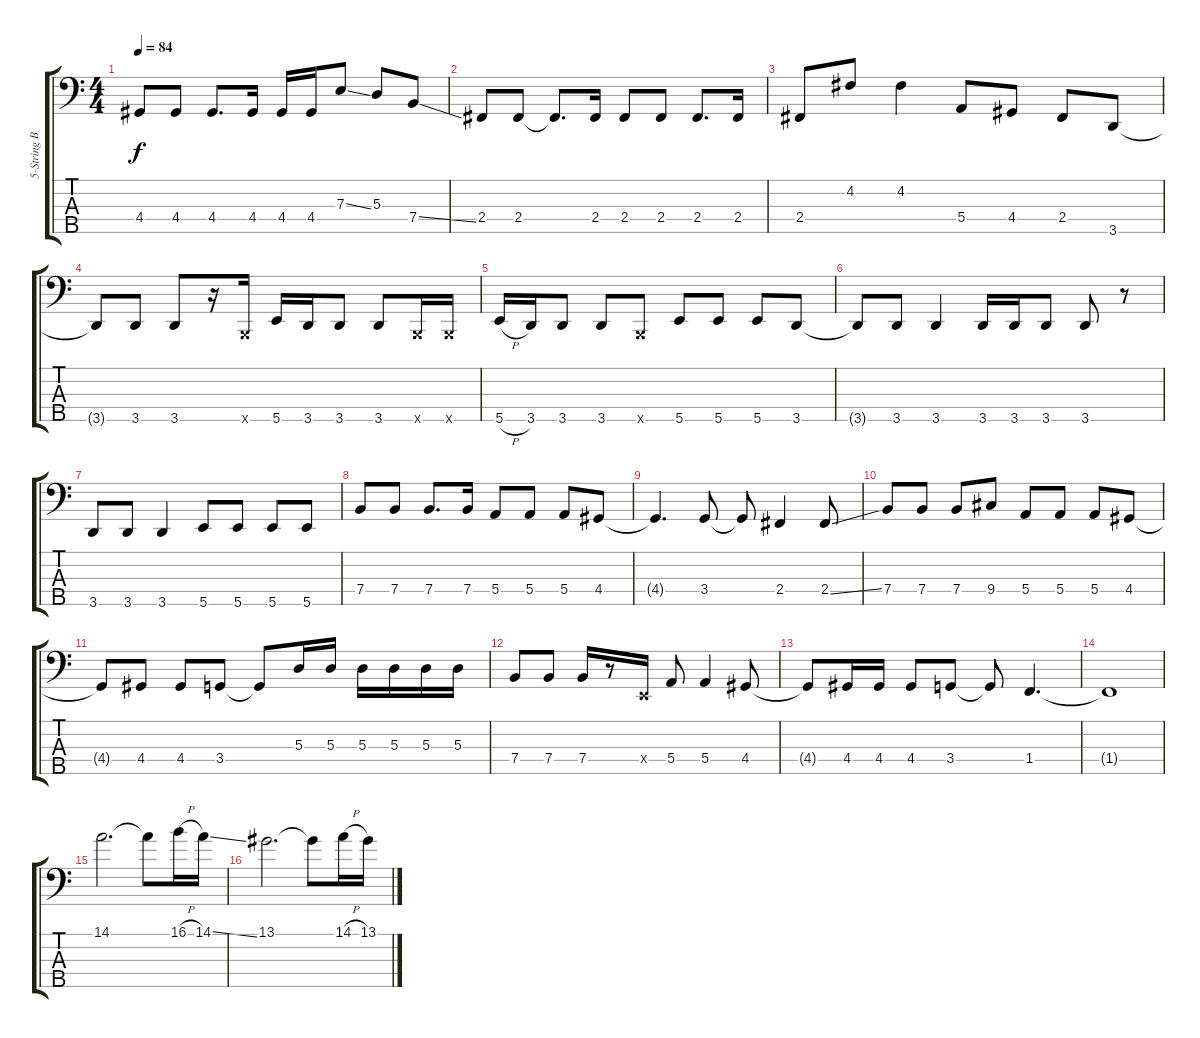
\track ("5-String Bass" "5-String B") {instrument electricbassfinger}
\staff {score tabs}
\tuning (G2 D2 A1 E1 B0) {hide}
\ts (4 4)
\tempo 84
\clef f4
\ks c
4.4.8{dy f} 4.4.8 4.4.8{d} 4.4.16 4.4.16 4.4.16 7.3{ss}.8 5.3.8 7.4{ss}.8 |
2.4.8 2.4.8 2.4{t}.8{d} 2.4.16 2.4.8 2.4.8 2.4.8{d} 2.4.16 |
2.4.8 4.2.8 4.2.4 5.4.8 4.4.8 2.4.8 3.5.8 |
3.5{t}.8 3.5.8 3.5.8 r.16 0.5{x}.16 5.5.16 3.5.16 3.5.8 3.5.8 0.5{x}.16 0.5{x}.16 |
5.5{h}.16 3.5.16 3.5.8 3.5.8 0.5{x}.8 5.5.8 5.5.8 5.5.8 3.5.8 |
3.5{t}.8 3.5.8 3.5.4 3.5.16 3.5.16 3.5.8 3.5.8 r.8 |
3.5.8 3.5.8 3.5.4 5.5.8 5.5.8 5.5.8 5.5.8 |
7.4.8 7.4.8 7.4.8{d} 7.4.16 5.4.8 5.4.8 5.4.8 4.4.8 |
4.4{t}.4{d} 3.4.8 3.4{t}.8 2.4.4 2.4{ss}.8 |
7.4.8 7.4.8 7.4.8 9.4.8 5.4.8 5.4.8 5.4.8 4.4.8 |
4.4{t}.8 4.4.8 4.4.8 3.4.8 3.4{t}.8 5.3.16 5.3.16 5.3.16 5.3.16 5.3.16 5.3.16 |
7.4.8 7.4.8 7.4.16 r.8 0.4{x}.16 5.4.8 5.4.4 4.4.8 |
4.4{t}.8 4.4.16 4.4.16 4.4.8 3.4.8 3.4{t}.8 1.4.4{d} |
1.4{t}.1 |
14.1.2{d} 14.1{t}.8 16.1{h}.16 14.1{ss}.16 |
13.1.2{d} 13.1{t}.8 14.1{h}.16 13.1.16
